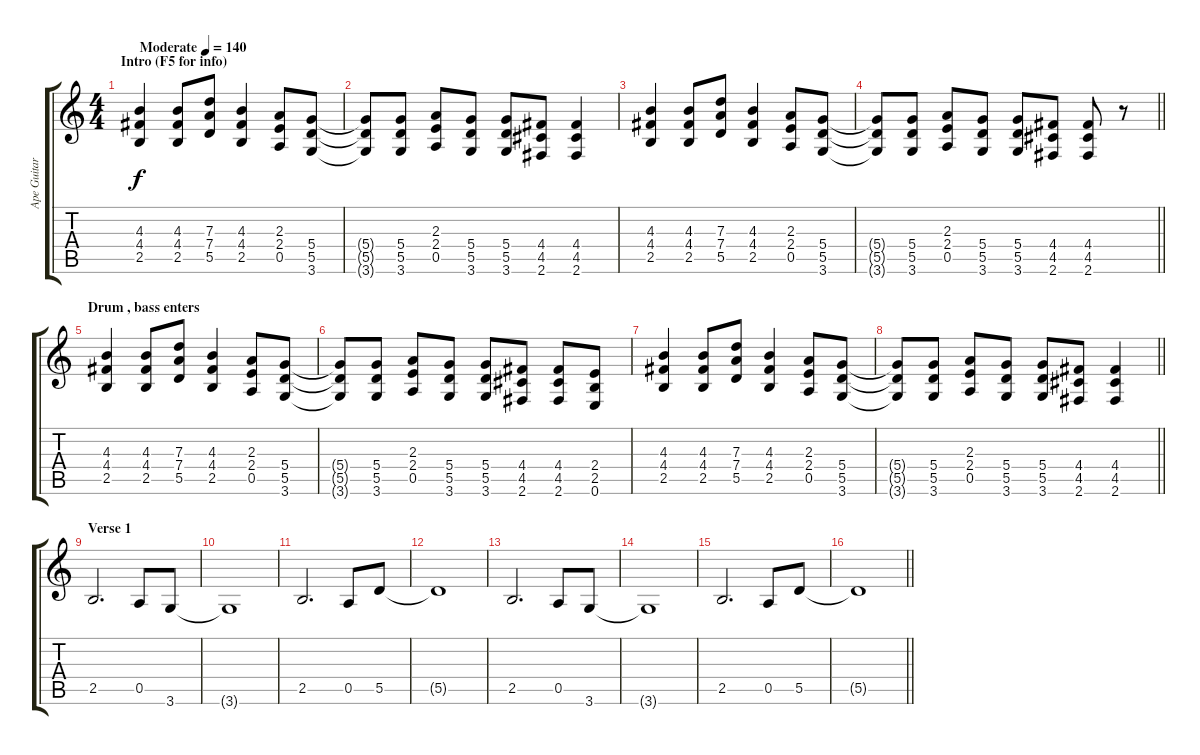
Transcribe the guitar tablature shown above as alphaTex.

\track ("Ape Guitar" "Ape Guitar") {instrument distortionguitar}
\staff {score tabs}
\tuning (E4 B3 G3 D3 A2 E2) {hide}
\ts (4 4)
\section ("" "Intro (F5 for info)")
\tempo (140 "Moderate")
\clef g2
\ks c
(4.3 4.4 2.5).4{dy f instrument distortionguitar} (4.3 4.4 2.5).8 (7.3 7.4 5.5).8 (4.3 4.4 2.5).4 (2.3 2.4 0.5).8 (5.4 5.5 3.6).8 |
(5.4{t} 5.5{t} 3.6{t}).8 (5.4 5.5 3.6).8 (2.3 2.4 0.5).8 (5.4 5.5 3.6).8 (5.4 5.5 3.6).8 (4.4 4.5 2.6).8 (4.4 4.5 2.6).4 |
(4.3 4.4 2.5).4 (4.3 4.4 2.5).8 (7.3 7.4 5.5).8 (4.3 4.4 2.5).4 (2.3 2.4 0.5).8 (5.4 5.5 3.6).8 |
\barLineRight lightlight
(5.4{t} 5.5{t} 3.6{t}).8 (5.4 5.5 3.6).8 (2.3 2.4 0.5).8 (5.4 5.5 3.6).8 (5.4 5.5 3.6).8 (4.4 4.5 2.6).8 (4.4 4.5 2.6).8 r.8 |
\section ("" "Drum , bass enters")
(4.3 4.4 2.5).4 (4.3 4.4 2.5).8 (7.3 7.4 5.5).8 (4.3 4.4 2.5).4 (2.3 2.4 0.5).8 (5.4 5.5 3.6).8 |
(5.4{t} 5.5{t} 3.6{t}).8 (5.4 5.5 3.6).8 (2.3 2.4 0.5).8 (5.4 5.5 3.6).8 (5.4 5.5 3.6).8 (4.4 4.5 2.6).8 (4.4 4.5 2.6).8 (2.4 2.5 0.6).8 |
(4.3 4.4 2.5).4 (4.3 4.4 2.5).8 (7.3 7.4 5.5).8 (4.3 4.4 2.5).4 (2.3 2.4 0.5).8 (5.4 5.5 3.6).8 |
\barLineRight lightlight
(5.4{t} 5.5{t} 3.6{t}).8 (5.4 5.5 3.6).8 (2.3 2.4 0.5).8 (5.4 5.5 3.6).8 (5.4 5.5 3.6).8 (4.4 4.5 2.6).8 (4.4 4.5 2.6).4 |
\section ("" "Verse 1")
2.5.2{d} 0.5.8 3.6.8 |
3.6{t}.1 |
2.5.2{d} 0.5.8 5.5.8 |
5.5{t}.1 |
2.5.2{d} 0.5.8 3.6.8 |
3.6{t}.1 |
2.5.2{d} 0.5.8 5.5.8 |
\barLineRight lightlight
5.5{t}.1
